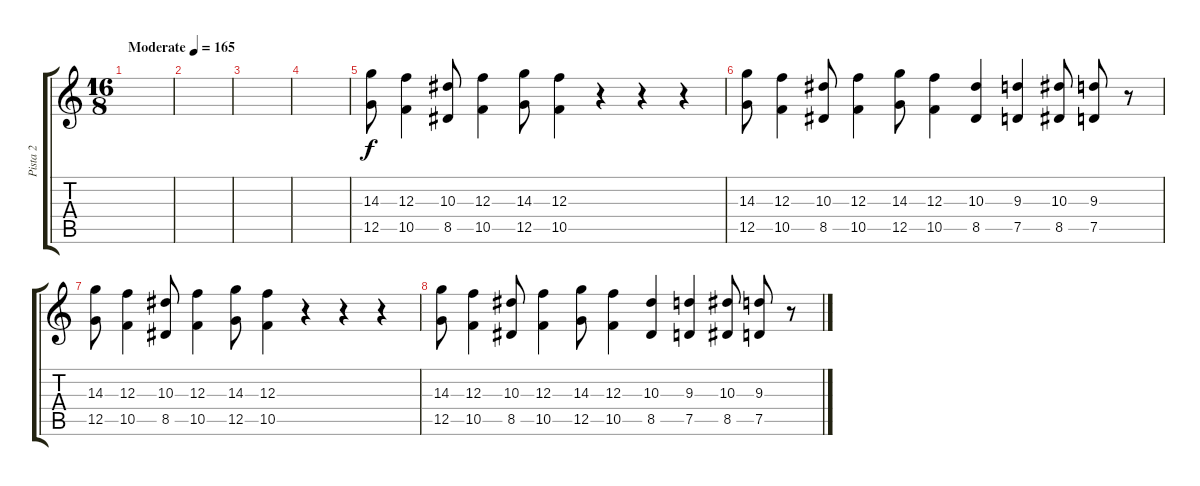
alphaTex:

\track ("Pista 2" "Pista 2") {instrument distortionguitar}
\staff {score tabs}
\tuning (D4 A3 F3 C3 G2 C2) {hide}
\ts (16 8)
\tempo (165 "Moderate")
\clef g2
\ks c
|
|
|
|
(14.3 12.5).8 (12.3 10.5).4 (10.3 8.5).8 (12.3 10.5).4 (14.3 12.5).8 (12.3 10.5).4 r.4 r.4 r.4 |
(14.3 12.5).8 (12.3 10.5).4 (10.3 8.5).8 (12.3 10.5).4 (14.3 12.5).8 (12.3 10.5).4 (10.3 8.5).4 (9.3 7.5).4 (10.3 8.5).8 (9.3 7.5).8 r.8 |
(14.3 12.5).8 (12.3 10.5).4 (10.3 8.5).8 (12.3 10.5).4 (14.3 12.5).8 (12.3 10.5).4 r.4 r.4 r.4 |
(14.3 12.5).8 (12.3 10.5).4 (10.3 8.5).8 (12.3 10.5).4 (14.3 12.5).8 (12.3 10.5).4 (10.3 8.5).4 (9.3 7.5).4 (10.3 8.5).8 (9.3 7.5).8 r.8
